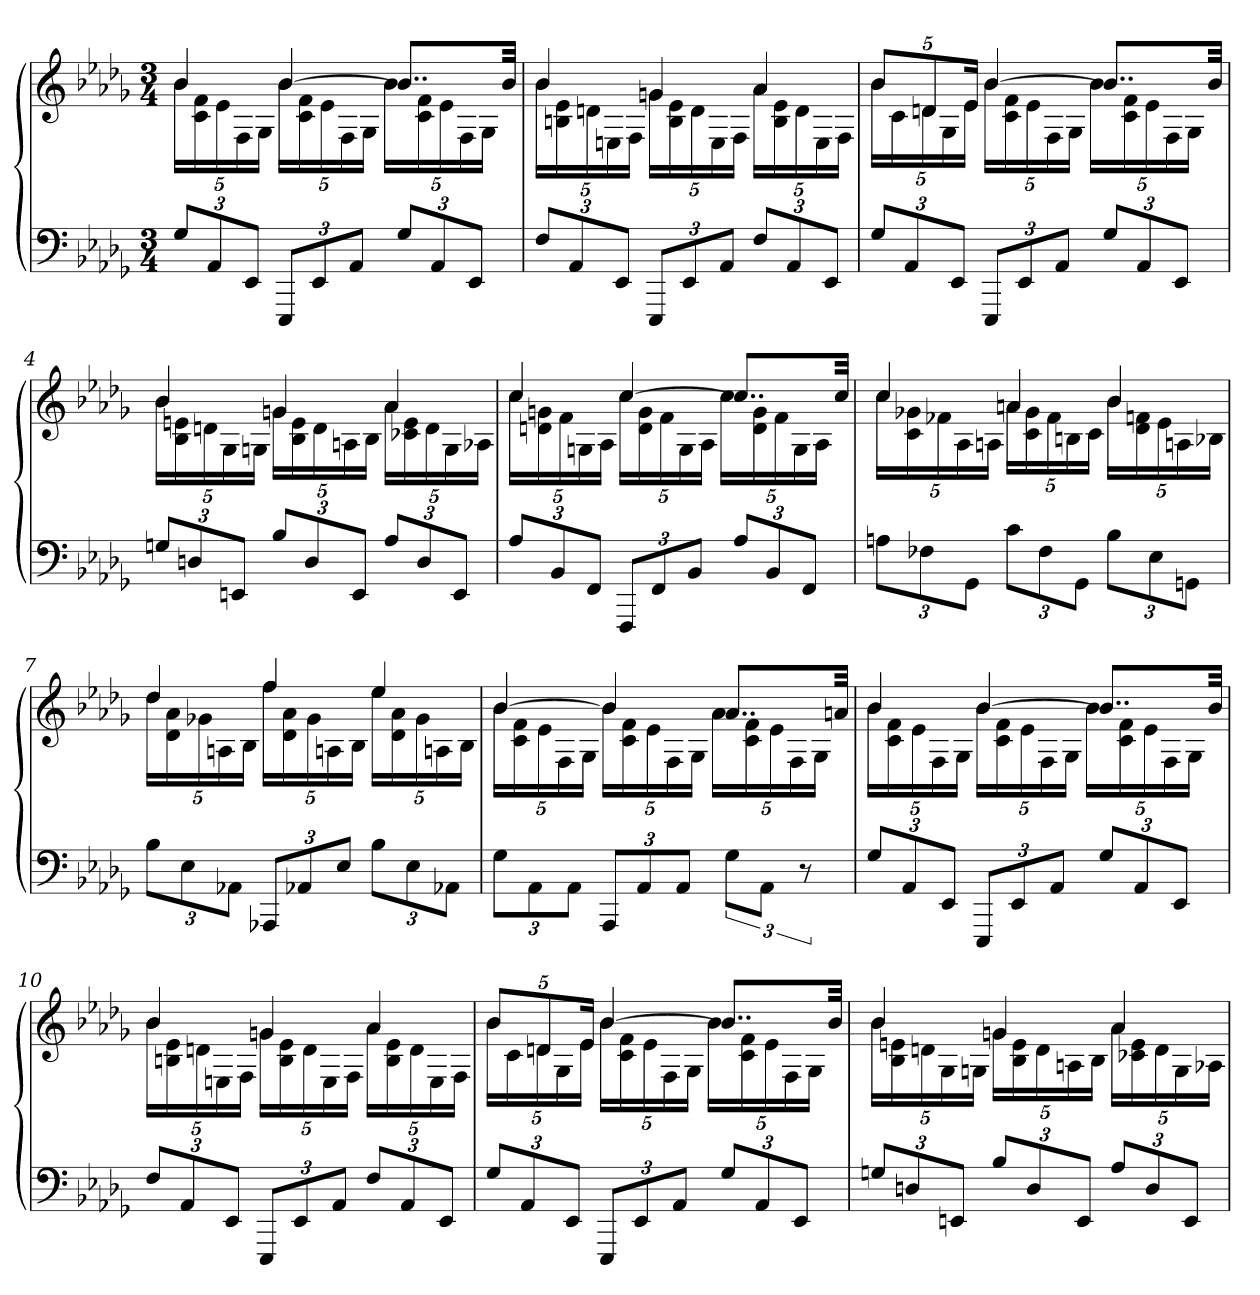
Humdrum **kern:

**kern	**kern
*part1	*part1
*staff2	*staff1
*clefF4	*clefG2
*k[b-e-a-d-g-]	*k[b-e-a-d-g-]
*D-:	*D-:
*M3/4	*M3/4
=1	=1
*	*^
12G-L	4b-	20b-LL
.	.	20c 20f
12AA-	.	.
.	.	20e-
.	.	20F
12EE-J	.	.
.	.	20G-JJ
12EEE-L	[4b-	20b-LL
.	.	20c 20f
12EE-	.	.
.	.	20e-
.	.	20F
12AA-J	.	.
.	.	20G-JJ
12G-L	8..b-L]	20b-LL
.	.	20c 20f
12AA-	.	.
.	.	20e-
.	.	20F
12EE-J	.	.
.	.	20G-JJ
.	32b-Jkk	.
=2	=2	=2
12FL	4b-	20b-LL
.	.	20Bn 20e-
12AA-	.	.
.	.	20dn
.	.	20En
12EE-J	.	.
.	.	20FJJ
12EEE-L	4gn	20gLL
.	.	20B 20e-
12EE-	.	.
.	.	20d
.	.	20E
12AA-J	.	.
.	.	20FJJ
12FL	4a-	20a-LL
.	.	20B 20e-
12AA-	.	.
.	.	20d
.	.	20E
12EE-J	.	.
.	.	20FJJ
=3	=3	=3
12G-L	10b-L	20b-LL
.	.	20c
12AA-	.	.
.	10dn	20d
.	.	20G-
12EE-J	.	.
.	20e-Jk	20e-JJ
12EEE-L	[4b-	20b-LL
.	.	20c 20f
12EE-	.	.
.	.	20e-
.	.	20F
12AA-J	.	.
.	.	20G-JJ
12G-L	8..b-L]	20b-LL
.	.	20c 20f
12AA-	.	.
.	.	20e-
.	.	20F
12EE-J	.	.
.	.	20G-JJ
.	32b-Jkk	.
=4	=4	=4
12GnL	4b-	20b-LL
.	.	20B- 20en
12Dn	.	.
.	.	20dn
.	.	20G-
12EEnJ	.	.
.	.	20GnJJ
12B-L	4gn	20gLL
.	.	20B- 20e
12D	.	.
.	.	20d
.	.	20An
12EEJ	.	.
.	.	20B-JJ
12A-L	4a-	20a-LL
.	.	20c-X 20e
12D	.	.
.	.	20d
.	.	20G
12EEJ	.	.
.	.	20A-XJJ
=5	=5	=5
12A-L	4cc	20ccLL
.	.	20dn 20gn
12BB-	.	.
.	.	20f
.	.	20Gn
12FFJ	.	.
.	.	20A-JJ
12FFFL	[4cc	20ccLL
.	.	20d 20g
12FF	.	.
.	.	20f
.	.	20G
12BB-J	.	.
.	.	20A-JJ
12A-L	8..ccL]	20ccLL
.	.	20d 20g
12BB-	.	.
.	.	20f
.	.	20G
12FFJ	.	.
.	.	20A-JJ
.	32ccJkk	.
=6	=6	=6
12AnL	4cc	20ccLL
.	.	20c 20g-X
12F-X	.	.
.	.	20f-X
.	.	20A-
12GG-J	.	.
.	.	20AnJJ
12cL	4an	20aLL
.	.	20c 20g-
12F-	.	.
.	.	20f-
.	.	20Bn
12GG-J	.	.
.	.	20cJJ
12B-L	4b-	20b-LL
.	.	20d- 20fn
12E-	.	.
.	.	20e-
.	.	20An
12GGnJ	.	.
.	.	20B-XJJ
=7	=7	=7
12B-L	4dd-	20dd-LL
.	.	20d- 20a-
12E-	.	.
.	.	20g-X
.	.	20An
12AA-XJ	.	.
.	.	20B-JJ
12AAA-XL	4ff	20ffLL
.	.	20d- 20a-
12AA-X	.	.
.	.	20g-
.	.	20An
12E-J	.	.
.	.	20B-JJ
12B-L	4ee-	20ee-LL
.	.	20d- 20a-
12E-	.	.
.	.	20g-
.	.	20An
12AA-XJ	.	.
.	.	20B-JJ
=8	=8	=8
12G-L	[4b-	20b-LL
.	.	20c 20f
12AA-	.	.
.	.	20e-
.	.	20F
12AA-J	.	.
.	.	20G-JJ
12AAA-L	4b-]	20b-LL
.	.	20c 20f
12AA-	.	.
.	.	20e-
.	.	20F
12AA-J	.	.
.	.	20G-JJ
12G-L	8..a-L	20a-LL
.	.	20c 20f
12AA-J	.	.
.	.	20e-
.	.	20F
12r	.	.
.	.	20G-JJ
.	32anJkk	.
=9	=9	=9
12G-L	4b-	20b-LL
.	.	20c 20f
12AA-	.	.
.	.	20e-
.	.	20F
12EE-J	.	.
.	.	20G-JJ
12EEE-L	[4b-	20b-LL
.	.	20c 20f
12EE-	.	.
.	.	20e-
.	.	20F
12AA-J	.	.
.	.	20G-JJ
12G-L	8..b-L]	20b-LL
.	.	20c 20f
12AA-	.	.
.	.	20e-
.	.	20F
12EE-J	.	.
.	.	20G-JJ
.	32b-Jkk	.
=10	=10	=10
12FL	4b-	20b-LL
.	.	20Bn 20e-
12AA-	.	.
.	.	20dn
.	.	20En
12EE-J	.	.
.	.	20FJJ
12EEE-L	4gn	20gLL
.	.	20B 20e-
12EE-	.	.
.	.	20d
.	.	20E
12AA-J	.	.
.	.	20FJJ
12FL	4a-	20a-LL
.	.	20B 20e-
12AA-	.	.
.	.	20d
.	.	20E
12EE-J	.	.
.	.	20FJJ
=11	=11	=11
12G-L	10b-L	20b-LL
.	.	20c
12AA-	.	.
.	10dn	20d
.	.	20G-
12EE-J	.	.
.	20e-Jk	20e-JJ
12EEE-L	[4b-	20b-LL
.	.	20c 20f
12EE-	.	.
.	.	20e-
.	.	20F
12AA-J	.	.
.	.	20G-JJ
12G-L	8..b-L]	20b-LL
.	.	20c 20f
12AA-	.	.
.	.	20e-
.	.	20F
12EE-J	.	.
.	.	20G-JJ
.	32b-Jkk	.
=12	=12	=12
12GnL	4b-	20b-LL
.	.	20B- 20en
12Dn	.	.
.	.	20dn
.	.	20G-
12EEnJ	.	.
.	.	20GnJJ
12B-L	4gn	20gLL
.	.	20B- 20e
12D	.	.
.	.	20d
.	.	20An
12EEJ	.	.
.	.	20B-JJ
12A-L	4a-	20a-LL
.	.	20c-X 20e
12D	.	.
.	.	20d
.	.	20G
12EEJ	.	.
.	.	20A-XJJ
*	*v	*v
=	=
*-	*-
